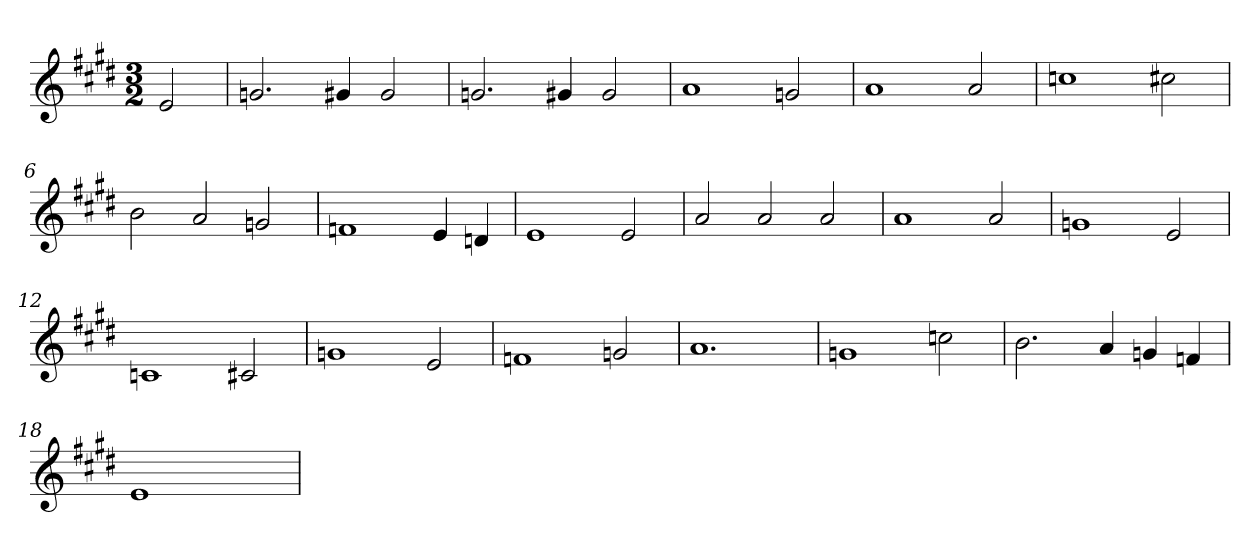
**kern
*part1
*staff1
*clefG2
*k[f#c#g#d#]
*E:
*M3/2
=
2e
=1
2.gn
4g#
2g#
=2
2.gn
4g#
2g#
=3
1a
2gn
=4
1a
2a
=5
1ccn
2cc#
=6
2b
2a
2gn
=7
1fn
4e
4dn
=8
1e
2e
=9
2a
2a
2a
=10
1a
2a
=11
1gn
2e
=12
1cn
2c#
=13
1gn
2e
=14
1fn
2gn
=15
1.a
=16
1gn
2ccn
=17
2.b
4a
4gn
4fn
=18
1e
2ryy
=
*-
